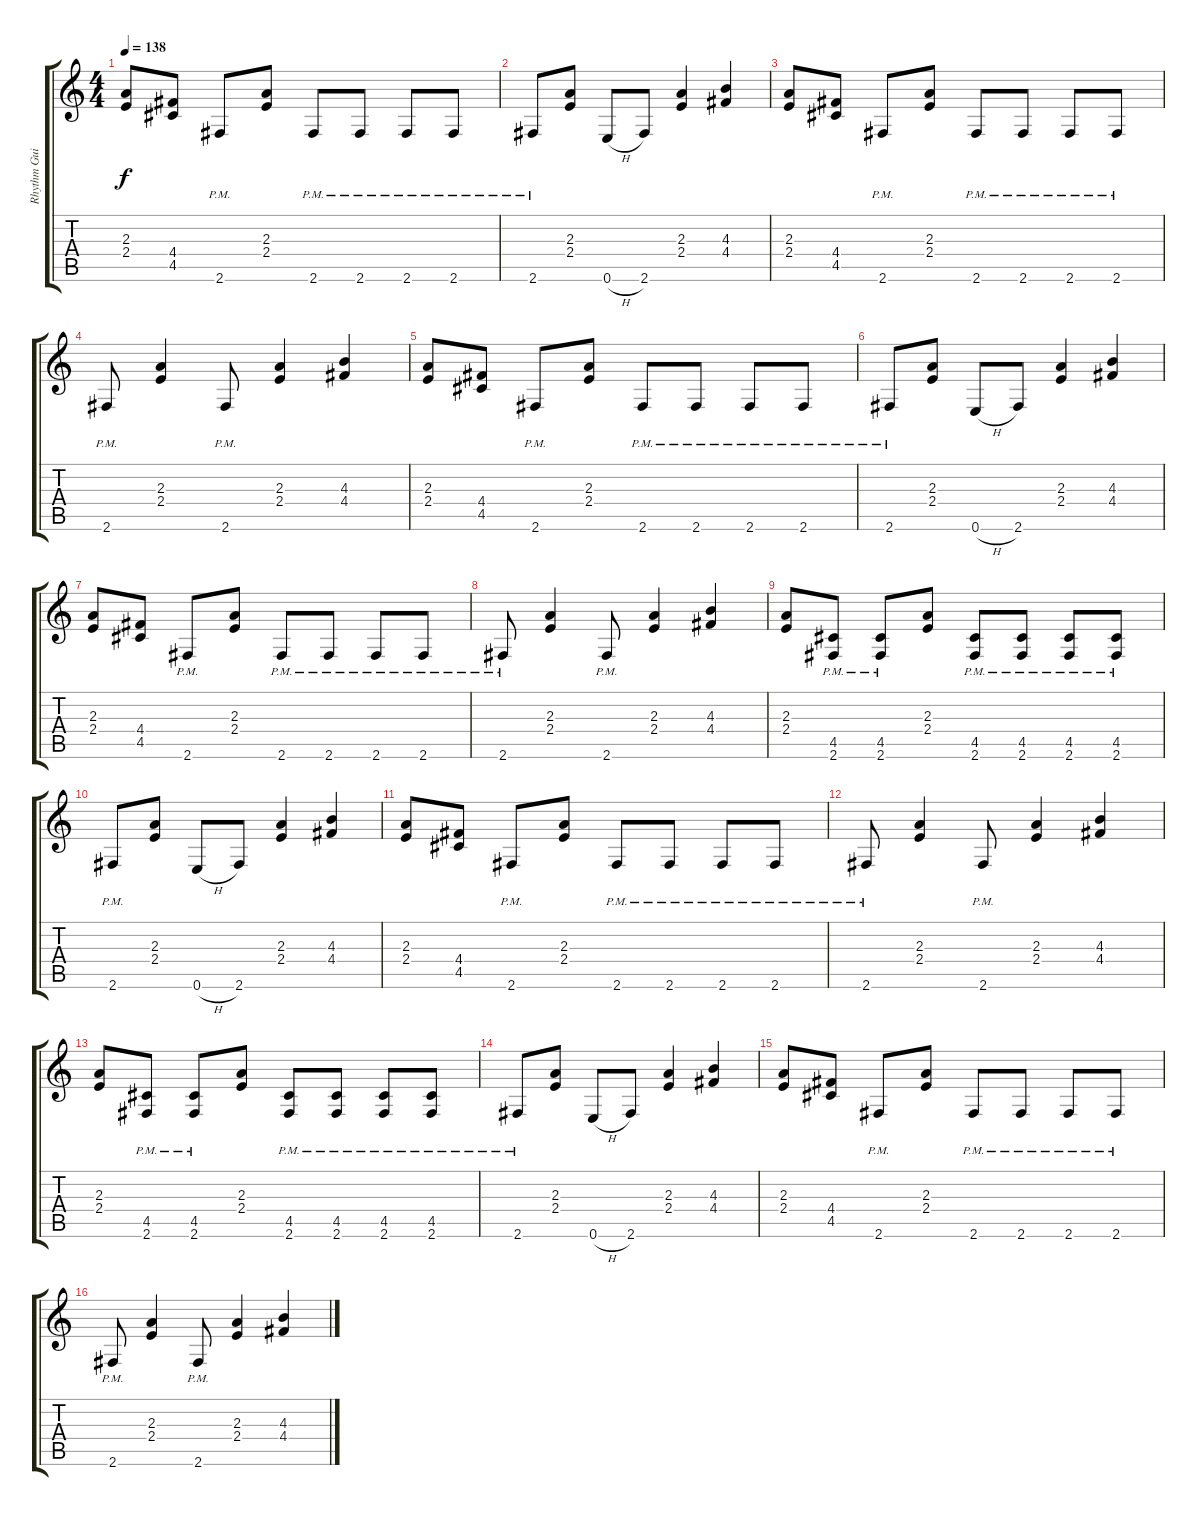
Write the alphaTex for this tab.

\track ("Rhythm Guitar (K.K. Downing)" "Rhythm Gui") {instrument distortionguitar}
\staff {score tabs}
\tuning (E4 B3 G3 D3 A2 E2) {hide}
\ts (4 4)
\tempo 138
\clef g2
\ks c
(2.3 2.4).8{dy f} (4.4 4.5).8 2.6{pm}.8 (2.3 2.4).8 2.6{pm}.8 2.6{pm}.8 2.6{pm}.8 2.6{pm}.8 |
2.6{pm}.8 (2.3 2.4).8 0.6{h}.8 2.6.8 (2.3 2.4).4 (4.3 4.4).4 |
(2.3 2.4).8 (4.4 4.5).8 2.6{pm}.8 (2.3 2.4).8 2.6{pm}.8 2.6{pm}.8 2.6{pm}.8 2.6{pm}.8 |
2.6{pm}.8 (2.3 2.4).4 2.6{pm}.8 (2.3 2.4).4 (4.3 4.4).4 |
(2.3 2.4).8 (4.4 4.5).8 2.6{pm}.8 (2.3 2.4).8 2.6{pm}.8 2.6{pm}.8 2.6{pm}.8 2.6{pm}.8 |
2.6{pm}.8 (2.3 2.4).8 0.6{h}.8 2.6.8 (2.3 2.4).4 (4.3 4.4).4 |
(2.3 2.4).8 (4.4 4.5).8 2.6{pm}.8 (2.3 2.4).8 2.6{pm}.8 2.6{pm}.8 2.6{pm}.8 2.6{pm}.8 |
2.6{pm}.8 (2.3 2.4).4 2.6{pm}.8 (2.3 2.4).4 (4.3 4.4).4 |
(2.3 2.4).8 (4.5{pm} 2.6{pm}).8 (4.5{pm} 2.6{pm}).8 (2.3 2.4).8 (4.5{pm} 2.6{pm}).8 (4.5{pm} 2.6{pm}).8 (4.5{pm} 2.6{pm}).8 (4.5{pm} 2.6{pm}).8 |
2.6{pm}.8 (2.3 2.4).8 0.6{h}.8 2.6.8 (2.3 2.4).4 (4.3 4.4).4 |
(2.3 2.4).8 (4.4 4.5).8 2.6{pm}.8 (2.3 2.4).8 2.6{pm}.8 2.6{pm}.8 2.6{pm}.8 2.6{pm}.8 |
2.6{pm}.8 (2.3 2.4).4 2.6{pm}.8 (2.3 2.4).4 (4.3 4.4).4 |
(2.3 2.4).8 (4.5{pm} 2.6{pm}).8 (4.5{pm} 2.6{pm}).8 (2.3 2.4).8 (4.5{pm} 2.6{pm}).8 (4.5{pm} 2.6{pm}).8 (4.5{pm} 2.6{pm}).8 (4.5{pm} 2.6{pm}).8 |
2.6{pm}.8 (2.3 2.4).8 0.6{h}.8 2.6.8 (2.3 2.4).4 (4.3 4.4).4 |
(2.3 2.4).8 (4.4 4.5).8 2.6{pm}.8 (2.3 2.4).8 2.6{pm}.8 2.6{pm}.8 2.6{pm}.8 2.6{pm}.8 |
2.6{pm}.8 (2.3 2.4).4 2.6{pm}.8 (2.3 2.4).4 (4.3 4.4).4
